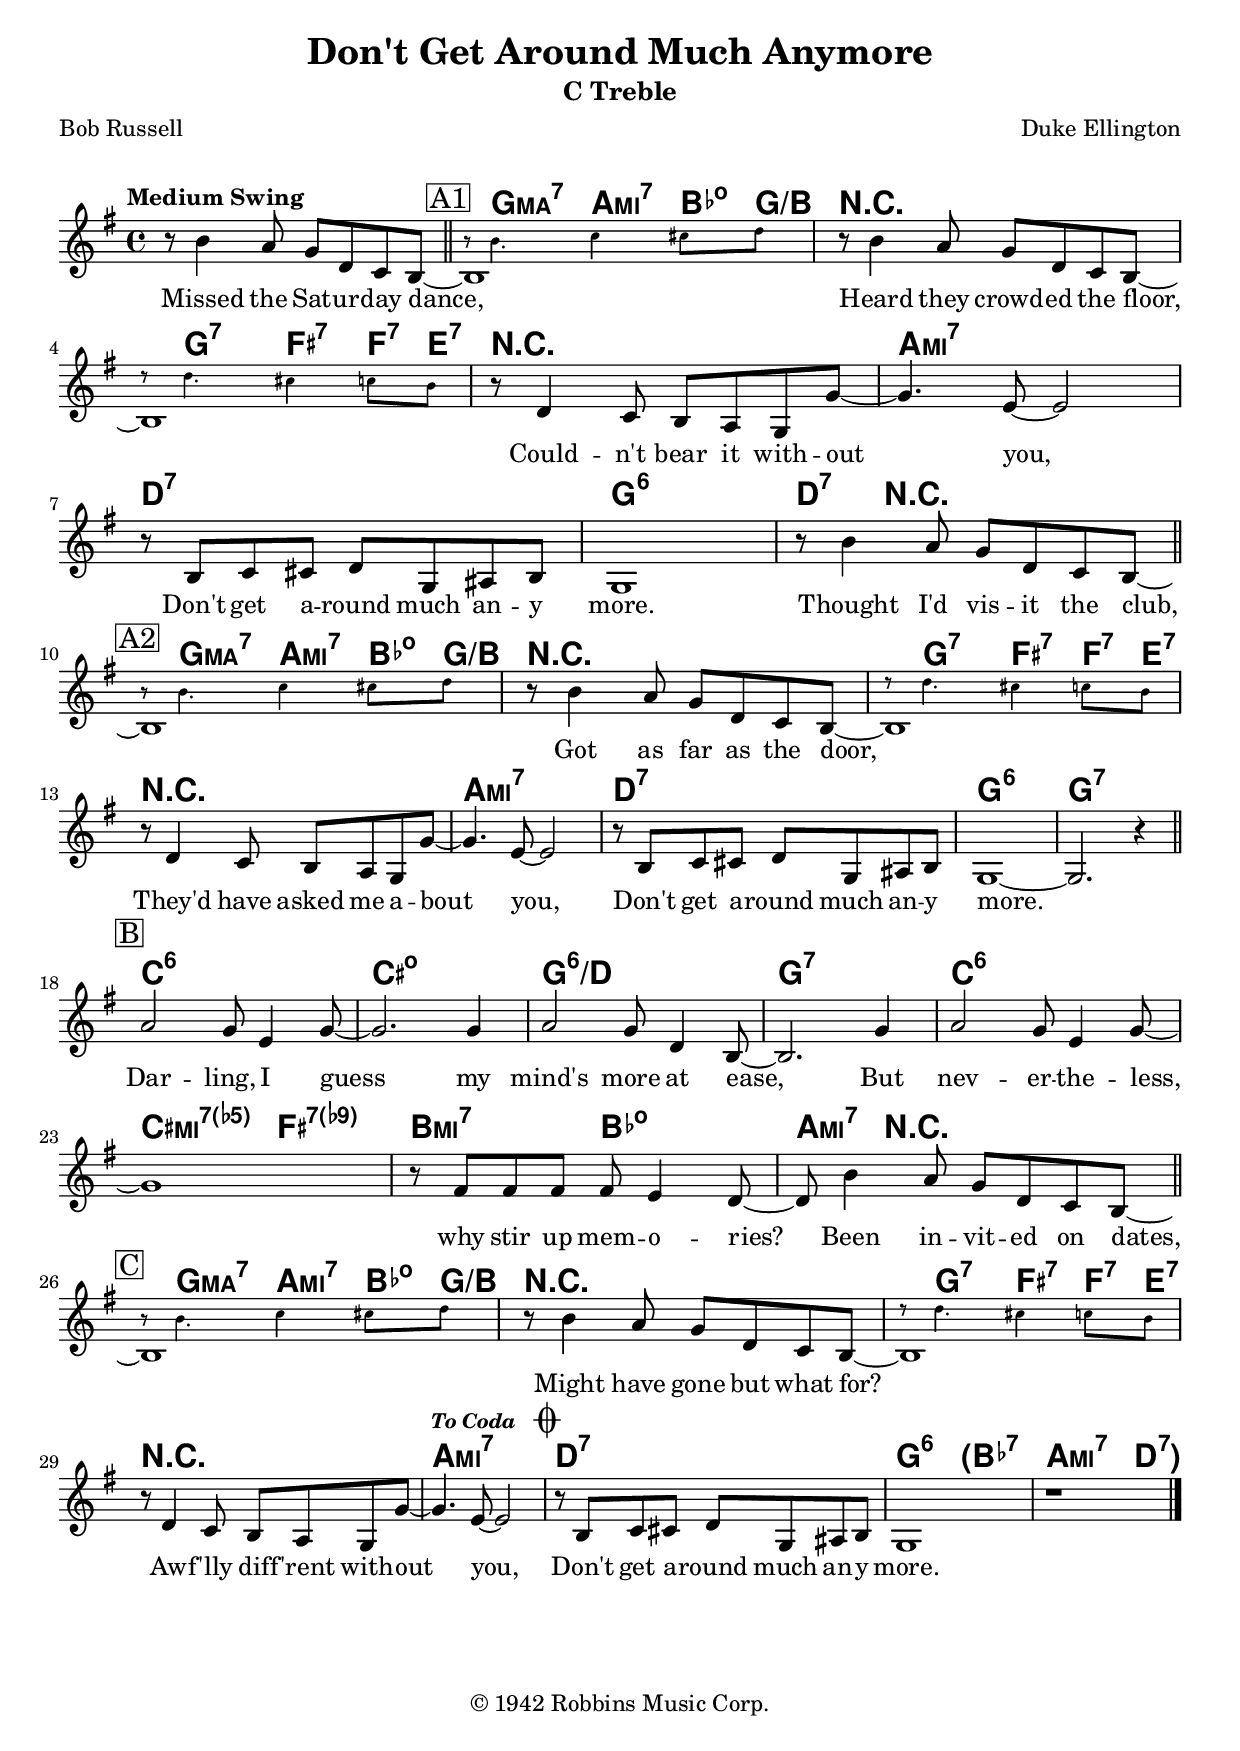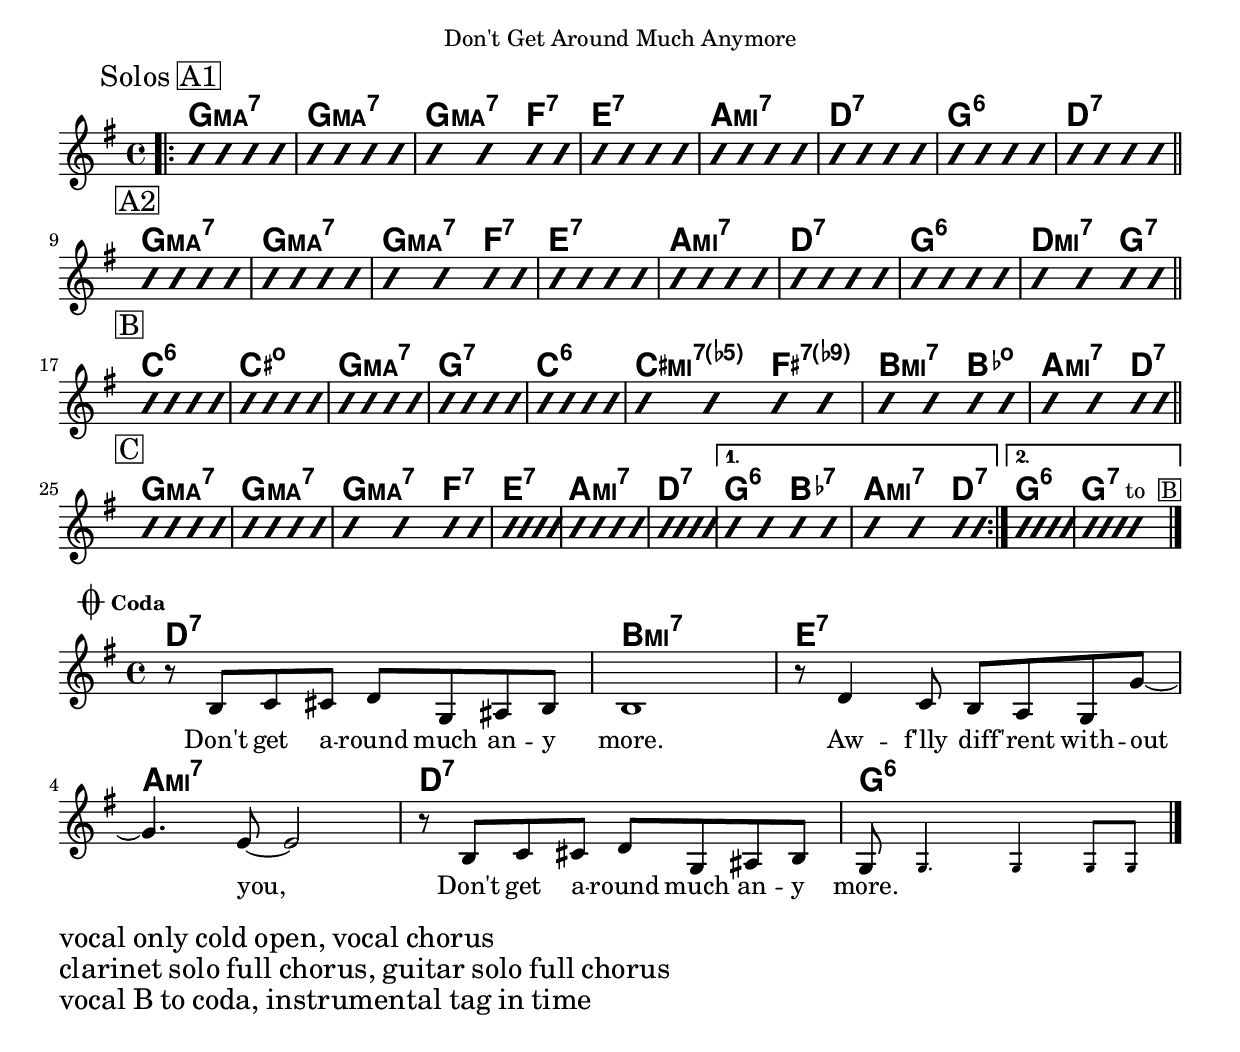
\version "2.24.0"

instrument = "C Treble"
whatKey = g
whatClef = "treble"

%% -*- Mode: LilyPond -*-

\include "lead-sheets.ily"

\header {
  title = "Don't Get Around Much Anymore"
  subtitle = \instrument
  poet = "Bob Russell"
  composer = "Duke Ellington"
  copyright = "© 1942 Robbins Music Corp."
}

refrainLyrics = \lyricmode {
  Missed the Sat -- ur -- day dance,
  Heard they crowd -- ed the floor,
  Could -- n't bear it with -- out you,
  Don't get a -- round much an -- y more.
  Thought I'd vis -- it the club,
  Got as far as the door,
  They'd have asked me a -- bout you,
  Don't get a -- round much an -- y more.
  Dar -- ling, I guess my mind's more at ease,
  But nev -- er -- the -- less, why stir up mem -- o -- ries?
  Been in -- vit -- ed on dates,
  Might have gone but what for?
  Aw -- f'lly dif -- f'rent with -- out you,
  Don't get a -- round much an -- y more.
}

refrainChords = \chordmode {
  s1

  s8 c4.:maj7 d4:m7 ef8:dim7 c8/e
  
  r1

  s8 c4.:7 b4:7 bf8:7 a8:7

  r1
  
  d1:m7 g1:7 c1:6 g4:7 r2.

  s8 c4.:maj7 d4:m7 ef8:dim7 c8/e
  
  r1

  s8 c4.:7 b4:7 bf8:7 a8:7

  r1
  
  d1:m7 g1:7 c1:6 c1:7

  f1:6 fs1:dim7 c1:6/g c1:7
  f1:6 fs2:m7.5- b2:7.9- e2:m7 ef2:dim7 d4:m7 r2.

  s8 c4.:maj7 d4:m7 ef8:dim7 c8/e
  
  r1

  s8 c4.:7 b4:7 bf8:7 a8:7

  r1
  
  d1:m7 g1:7 c2:6
  
  \chordOpenParen{ ef2:7 }
  d2:m7
  \chordCloseParen{ g2:7 }
}

refrainKey = c

refrainMelody = \relative c' {
  \time 4/4
  \key \refrainKey \major
  \clef \whatClef

  \tempo "Medium Swing"
  r8 e4 d8 c8 g8 f8 e8~ |
  \bar "||"
  \mark \markup{ \box A1 }
  <<
    \new Voice
    { \voiceTwo
      \magnifyMusic 0.63 {
	e'8\rest e4. f4 fs8 g8 }
    }
    { \voiceOne
      e,1 
    }
  >>
  \oneVoice
  |
  r8 e'4 d8 c g f e~ |
  <<
    \new Voice
    { \voiceTwo
      \magnifyMusic 0.63 {
	g'8\rest g4. fs4 f8 e8 }
    }
    { \voiceOne
      e,1
    }
  >>
  \oneVoice
  |
  r8 g4 f8 e d c c'~ |
  c4. a8~ a2 |
  r8 e8 f fs g c, ds e | c1 |
  r8 e'4 d8 c g f e~ |
  \bar "||"
  \break
  \mark \markup{ \box A2 }
  <<
    \new Voice
    { \voiceTwo
      \magnifyMusic 0.63 {
	e'8\rest e4. f4 fs8 g8 }
    }
    { \voiceOne
      e,1 
    }
  >>
  \oneVoice
  |
  r8 e'4 d8 c g f e~ |
  <<
    \new Voice
    { \voiceTwo
      \magnifyMusic 0.63 {
	g'8\rest g4. fs4 f8 e8 }
    }
    { \voiceOne
      e,1
    }
  >>
  \oneVoice
  |
  r8 g4 f8 e d c c'~ | 
  c4. a8~ a2 |
  r8 e8 f fs g c, ds e | c1~ | c2. r4

  \bar "||"
  \break
  \mark \markup{ \box B }

  d'2 c8 a4 c8~ | c2. c4 | d2 c8 g4 e8~ | e2. c'4 |
  d2 c8 a4 c8~ | c1 | r8 b8 b b b a4 g8~ | g8 e'4 d8 c g f e~

  \bar "||"
  \break
  \mark \markup{ \box C }

  <<
    \new Voice
    { \voiceTwo
      \magnifyMusic 0.63 {
	e'8\rest e4. f4 fs8 g8 }
    }
    { \voiceOne
      e,1 
    }
  >>
  \oneVoice
  |
  r8 e'4 d8 c g f e~ |
  <<
    \new Voice
    { \voiceTwo
      \magnifyMusic 0.63 {
	g'8\rest g4. fs4 f8 e8 }
    }
    { \voiceOne
      e,1
    }
  >>
  \oneVoice
  |

  r8 g4 f8 e d c c'~ |
  c4. a8~ a2 |
  \textToCoda
  r8 e8 f fs g c, ds e |
  c1 |
  r1 |
  \bar "|."
  \pageBreak
}

codaLyrics = \lyricmode {
  Don't get a -- round much an -- y more.
  Aw -- f'lly dif -- f'rent with -- out you,
  Don't get a -- round much an -- y more.
}

codaChords = \chordmode {
  g1:7 e1:m7 a1:7 d1:m7 g1:7 c1:6
}

codaKey = c

codaMelody = \relative c' {
  \time 4/4
  \key \codaKey \major
  \clef \whatClef

  \textCoda
  r8 e,8 f fs g c, ds e |
  e1 |
  r8 g4 f8 e d c c'~ |
  c4. a8~ a2 |
  r8 e8 f fs g c, ds e |
  c8
  \magnifyMusic 0.63 {
    c4. c4 c8 c8 | }
  \bar "|."
}

soloChords = \chordmode {
  c1:maj7 c1:maj7 c2:maj7 bf2:7 a1:7
  d1:m7 g1:7 c1:6 g1:7
  
  c1:maj7 c1:maj7 c2:maj7 bf2:7 a1:7
  d1:m7 g1:7 c1:6 g2:m7 c2:7
  
  f1:6 fs1:dim7 c1:maj7 c1:7
  f1:6 fs2:m7.5- b2:7.9- e2:m7 ef2:dim7 d2:m7 g2:7
  
  c1:maj7 c1:maj7 c2:maj7 bf2:7 a1:7
  d1:m7 g1:7
  c2:6 ef2:7 d2:m7 g2:7

  c1:6 c1:7
}

soloKey = c

soloMelody = \relative f' {
  \time 4/4
  \key \soloKey \major
  \clef \whatClef

  \mark \markup{ "Solos" \box "A1" }

  \bar ".|:"
  
  \repeat volta 2 {
  \rsq \rsq \rsq \rsq | \rsq \rsq \rsq \rsq | \rsq \rsq \rsq \rsq | \rsq \rsq \rsq \rsq | 
  %% \break
  \rsq \rsq \rsq \rsq | \rsq \rsq \rsq \rsq | \rsq \rsq \rsq \rsq | \rsq \rsq \rsq \rsq |
  \bar "||"
  \break
  \mark \markup{ \box "A2" }
  \rsq \rsq \rsq \rsq | \rsq \rsq \rsq \rsq | \rsq \rsq \rsq \rsq | \rsq \rsq \rsq \rsq | 
  %% \break
  \rsq \rsq \rsq \rsq | \rsq \rsq \rsq \rsq | \rsq \rsq \rsq \rsq | \rsq \rsq \rsq \rsq | 
  \bar "||"
  \break
  \mark \markup{ \box "B" }
  \rsq \rsq \rsq \rsq | \rsq \rsq \rsq \rsq | \rsq \rsq \rsq \rsq | \rsq \rsq \rsq \rsq | 
  %% \break
  \rsq \rsq \rsq \rsq | \rsq \rsq \rsq \rsq | \rsq \rsq \rsq \rsq | \rsq \rsq \rsq \rsq | 
  \bar "||"
  \break
  \mark \markup{ \box "C" }
  \rsq \rsq \rsq \rsq | \rsq \rsq \rsq \rsq | \rsq \rsq \rsq \rsq | \rsq \rsq \rsq \rsq | 
  %% \break
  \rsq \rsq \rsq \rsq | \rsq \rsq \rsq \rsq | }
  \alternative {
  { \volta 1 \rsq \rsq \rsq \rsq | \rsq \rsq \rsq \rsq | }
  { \volta 2 \rsq \rsq \rsq \rsq | \rsq \rsq \rsq \rsq^\markup{ "to " \box "B" } | }
  }

  \bar "|."
}

\include "paper.ily"

\markup {
  % Leave a gap after the header
  \vspace #1
}


\include "refrain.ily"
%% -*- Mode: LilyPond -*-

\score {
  <<
    { \context ChordNames 
      {
      \override ChordName.font-size = #+3
      \override ChordName.font-series = #'bold
      \set chordChanges = ##f
     \transpose \soloKey \whatKey {
       \soloChords
	}
      }
      }
    \new Staff {
      \context Voice = "voiceMelody" { 
	\noDoubleAccidentalMusic \transpose \soloKey \whatKey {
	  \soloMelody
	  }
	}
    }
  >>
  \layout { ragged-bottom = ##t ragged-right = ##f }
}

\include "coda.ily"

performanceNotes =
\markup {
  \column {
    \line { \huge { vocal only cold open, vocal chorus } }
    \line { \huge { clarinet solo full chorus, guitar solo full chorus } }
    \line { \huge { vocal B to coda, instrumental tag in time } }
  }
}

\include "notes.ily"

